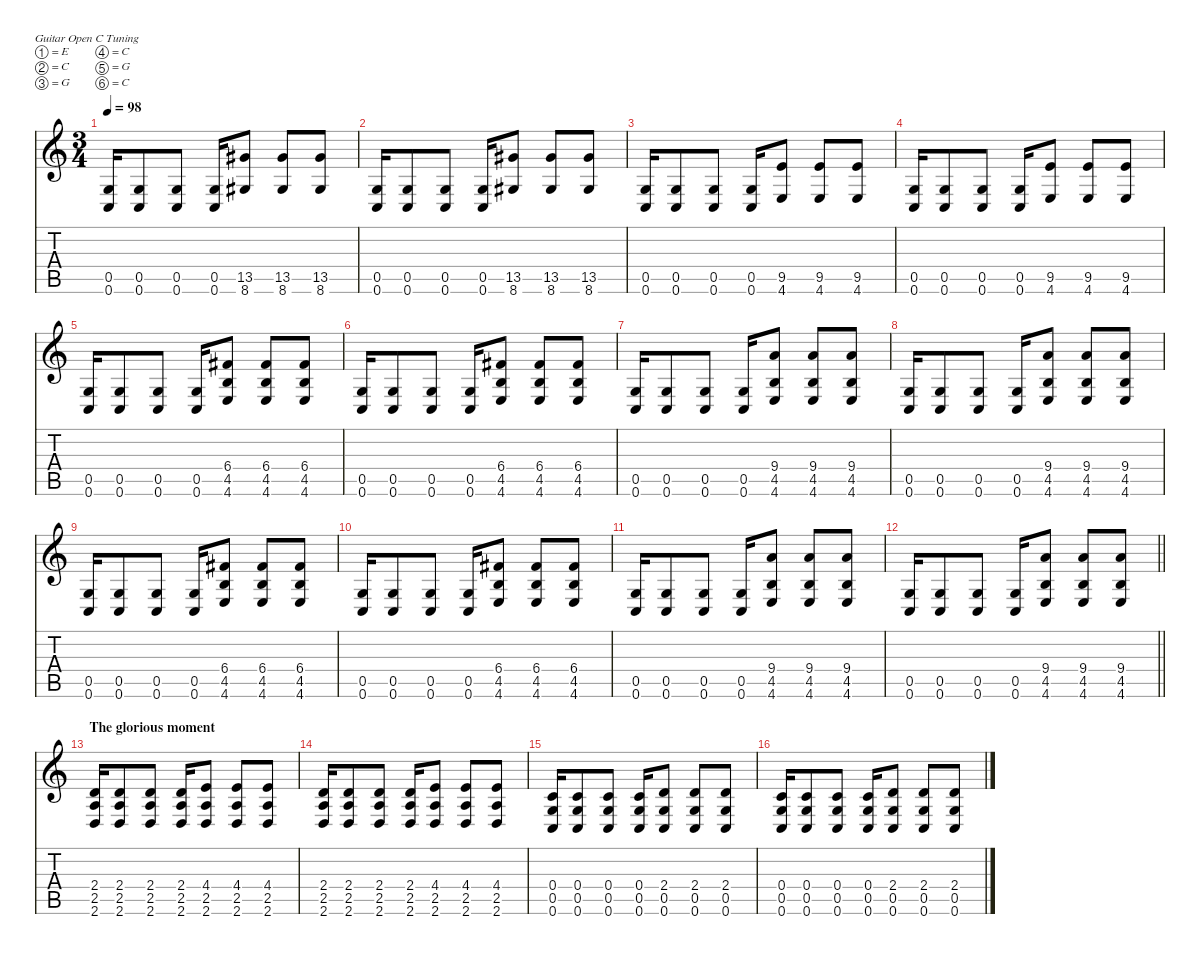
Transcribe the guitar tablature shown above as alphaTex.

\defaultSystemsLayout 4
\hideDynamics
\bracketExtendMode nobrackets
\singleTrackTrackNamePolicy hidden
\multiTrackTrackNamePolicy hidden
\firstSystemTrackNameMode fullname
\firstSystemTrackNameOrientation horizontal
\otherSystemsTrackNameOrientation horizontal
\track ("Guitar I (primary guitar)" "dist.guit.") {instrument distortionguitar}
\staff {score tabs}
\tuning (E4 C4 G3 C3 G2 C2)
\ts (3 4)
\tempo 98
\clef g2
\ks c
(0.5 0.6).16{dy f beam Up} (0.5 0.6).8{beam Up} (0.5 0.6).8{beam Up} (0.5 0.6).16{beam Up} (13.5{acc #} 8.6{acc #}).8{beam Up} (13.5{acc #} 8.6{acc #}).8{beam Up} (13.5{acc #} 8.6{acc #}).8{beam Up} |
(0.5 0.6).16{beam Up} (0.5 0.6).8{beam Up} (0.5 0.6).8{beam Up} (0.5 0.6).16{beam Up} (13.5{acc #} 8.6{acc #}).8{beam Up} (13.5{acc #} 8.6{acc #}).8{beam Up} (13.5{acc #} 8.6{acc #}).8{beam Up} |
(0.5 0.6).16{beam Up} (0.5 0.6).8{beam Up} (0.5 0.6).8{beam Up} (0.5 0.6).16{beam Up} (9.5 4.6).8{beam Up} (9.5 4.6).8{beam Up} (9.5 4.6).8{beam Up} |
(0.5 0.6).16{beam Up} (0.5 0.6).8{beam Up} (0.5 0.6).8{beam Up} (0.5 0.6).16{beam Up} (9.5 4.6).8{beam Up} (9.5 4.6).8{beam Up} (9.5 4.6).8{beam Up} |
(0.5 0.6).16{beam Up} (0.5 0.6).8{beam Up} (0.5 0.6).8{beam Up} (0.5 0.6).16{beam Up} (6.4{acc #} 4.5 4.6).8{beam Up} (6.4{acc #} 4.5 4.6).8{beam Up} (6.4{acc #} 4.5 4.6).8{beam Up} |
(0.5 0.6).16{beam Up} (0.5 0.6).8{beam Up} (0.5 0.6).8{beam Up} (0.5 0.6).16{beam Up} (6.4{acc #} 4.5 4.6).8{beam Up} (6.4{acc #} 4.5 4.6).8{beam Up} (6.4{acc #} 4.5 4.6).8{beam Up} |
(0.5 0.6).16{beam Up} (0.5 0.6).8{beam Up} (0.5 0.6).8{beam Up} (0.5 0.6).16{beam Up} (9.4 4.5 4.6).8{beam Up} (9.4 4.5 4.6).8{beam Up} (9.4 4.5 4.6).8{beam Up} |
(0.5 0.6).16{beam Up} (0.5 0.6).8{beam Up} (0.5 0.6).8{beam Up} (0.5 0.6).16{beam Up} (9.4 4.5 4.6).8{beam Up} (9.4 4.5 4.6).8{beam Up} (9.4 4.5 4.6).8{beam Up} |
(0.5 0.6).16{beam Up} (0.5 0.6).8{beam Up} (0.5 0.6).8{beam Up} (0.5 0.6).16{beam Up} (6.4{acc #} 4.5 4.6).8{beam Up} (6.4{acc #} 4.5 4.6).8{beam Up} (6.4{acc #} 4.5 4.6).8{beam Up} |
(0.5 0.6).16{beam Up} (0.5 0.6).8{beam Up} (0.5 0.6).8{beam Up} (0.5 0.6).16{beam Up} (6.4{acc #} 4.5 4.6).8{beam Up} (6.4{acc #} 4.5 4.6).8{beam Up} (6.4{acc #} 4.5 4.6).8{beam Up} |
(0.5 0.6).16{beam Up} (0.5 0.6).8{beam Up} (0.5 0.6).8{beam Up} (0.5 0.6).16{beam Up} (9.4 4.5 4.6).8{beam Up} (9.4 4.5 4.6).8{beam Up} (9.4 4.5 4.6).8{beam Up} |
\barLineRight lightlight
(0.5 0.6).16{beam Up} (0.5 0.6).8{beam Up} (0.5 0.6).8{beam Up} (0.5 0.6).16{beam Up} (9.4 4.5 4.6).8{beam Up} (9.4 4.5 4.6).8{beam Up} (9.4 4.5 4.6).8{beam Up} |
\section ("" "The glorious moment")
(2.4 2.5 2.6).16{beam Up} (2.4 2.5 2.6).8{beam Up} (2.4 2.5 2.6).8{beam Up} (2.4 2.5 2.6).16{beam Up} (4.4 2.5 2.6).8{beam Up} (4.4 2.5 2.6).8{beam Up} (4.4 2.5 2.6).8{beam Up} |
(2.4 2.5 2.6).16{beam Up} (2.4 2.5 2.6).8{beam Up} (2.4 2.5 2.6).8{beam Up} (2.4 2.5 2.6).16{beam Up} (4.4 2.5 2.6).8{beam Up} (4.4 2.5 2.6).8{beam Up} (4.4 2.5 2.6).8{beam Up} |
(0.4 0.5 0.6).16{beam Up} (0.4 0.5 0.6).8{beam Up} (0.4 0.5 0.6).8{beam Up} (0.4 0.5 0.6).16{beam Up} (2.4 0.5 0.6).8{beam Up} (2.4 0.5 0.6).8{beam Up} (2.4 0.5 0.6).8{beam Up} |
(0.4 0.5 0.6).16{beam Up} (0.4 0.5 0.6).8{beam Up} (0.4 0.5 0.6).8{beam Up} (0.4 0.5 0.6).16{beam Up} (2.4 0.5 0.6).8{beam Up} (2.4 0.5 0.6).8{beam Up} (2.4 0.5 0.6).8{beam Up}
